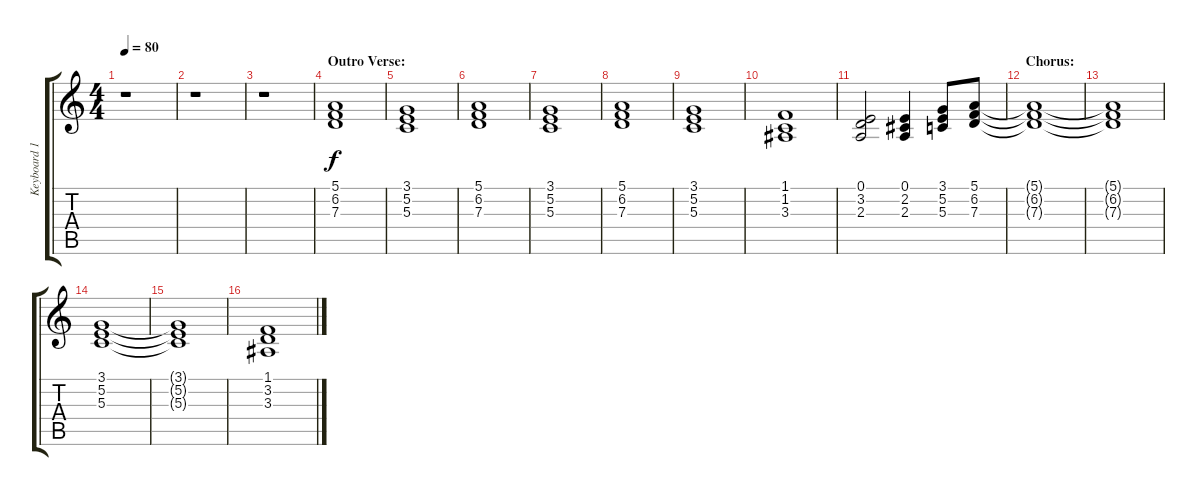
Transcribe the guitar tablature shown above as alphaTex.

\track ("Keyboard 1" "Keyboard 1") {instrument stringensemble1}
\staff {score tabs}
\tuning (E4 B3 G3 D3 A2 E2) {hide}
\ts (4 4)
\tempo 80
\clef g2
\ks c
r.1{dy f} |
r.1 |
r.1 |
\section ("" "Outro Verse:")
(5.1 6.2 7.3).1{volume 6 instrument stringensemble1} |
(3.1 5.2 5.3).1 |
(5.1 6.2 7.3).1 |
(3.1 5.2 5.3).1 |
(5.1 6.2 7.3).1 |
(3.1 5.2 5.3).1 |
(1.1 1.2 3.3).1 |
(0.1 3.2 2.3).2 (0.1 2.2 2.3).4 (3.1 5.2 5.3).8 (5.1 6.2 7.3).8 |
\section ("" "Chorus:")
(5.1{t} 6.2{t} 7.3{t}).1 |
(5.1{t} 6.2{t} 7.3{t}).1 |
(3.1 5.2 5.3).1 |
(3.1{t} 5.2{t} 5.3{t}).1 |
(1.1 3.2 3.3).1
